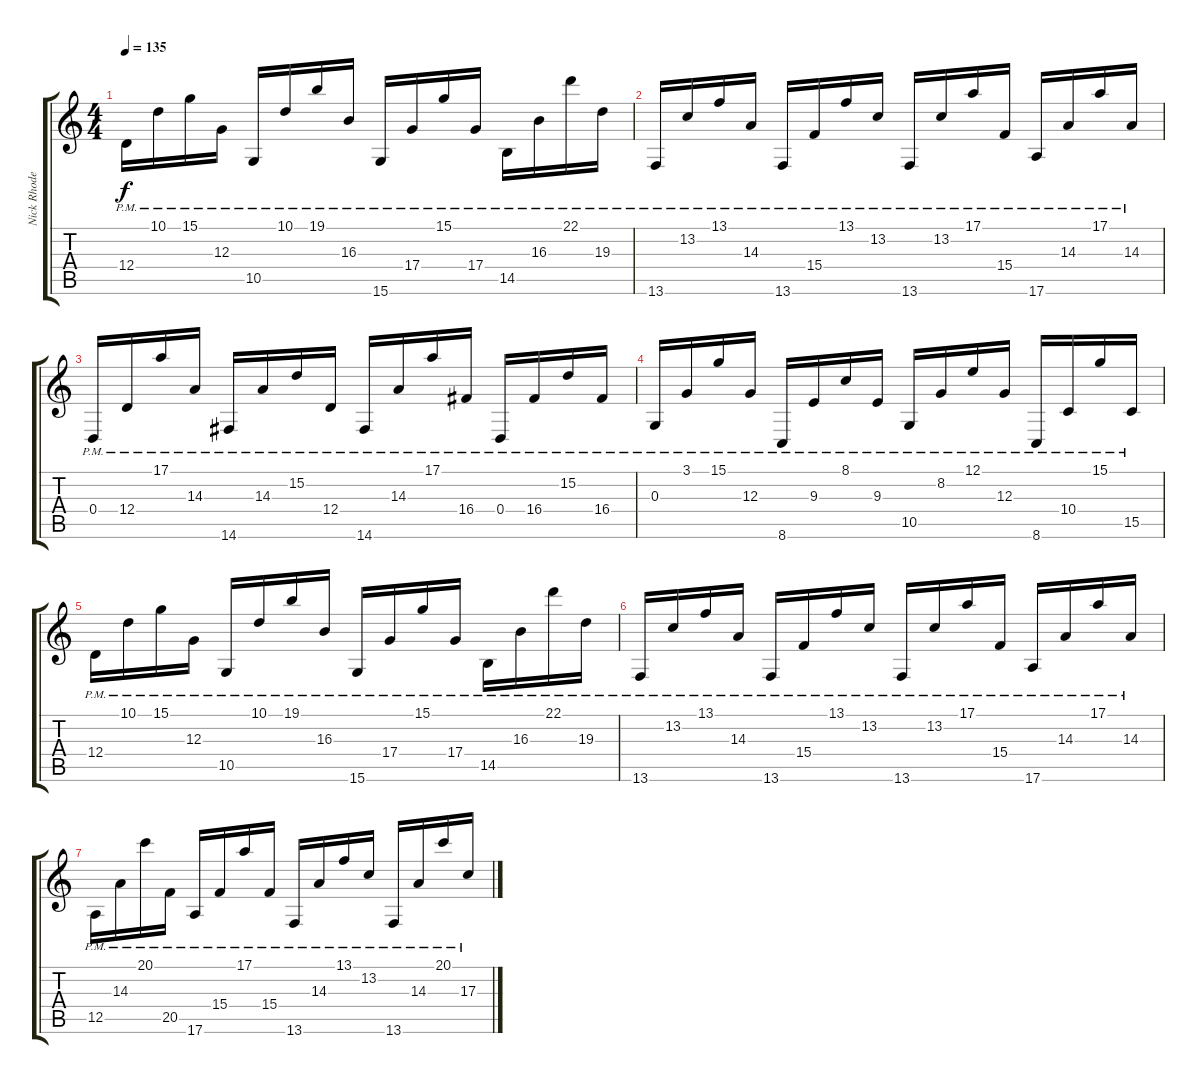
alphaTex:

\track ("Nick Rhodes" "Nick Rhode") {instrument lead1square}
\staff {score tabs}
\tuning (E4 B3 G3 D3 A2 E2) {hide}
\ts (4 4)
\tempo 135
\clef g2
\ks c
12.4{pm}.16{dy f} 10.1{pm}.16 15.1{pm}.16 12.3{pm}.16 10.5{pm}.16 10.1{pm}.16 19.1{pm}.16 16.3{pm}.16 15.6{pm}.16 17.4{pm}.16 15.1{pm}.16 17.4{pm}.16 14.5{pm}.16 16.3{pm}.16 22.1{pm}.16 19.3{pm}.16 |
13.6{pm}.16 13.2{pm}.16 13.1{pm}.16 14.3{pm}.16 13.6{pm}.16 15.4{pm}.16 13.1{pm}.16 13.2{pm}.16 13.6{pm}.16 13.2{pm}.16 17.1{pm}.16 15.4{pm}.16 17.6{pm}.16 14.3{pm}.16 17.1{pm}.16 14.3{pm}.16 |
0.4{pm}.16 12.4{pm}.16 17.1{pm}.16 14.3{pm}.16 14.6{pm}.16 14.3{pm}.16 15.2{pm}.16 12.4{pm}.16 14.6{pm}.16 14.3{pm}.16 17.1{pm}.16 16.4{pm}.16 0.4{pm}.16 16.4{pm}.16 15.2{pm}.16 16.4{pm}.16 |
0.3{pm}.16 3.1{pm}.16 15.1{pm}.16 12.3{pm}.16 8.6{pm}.16 9.3{pm}.16 8.1{pm}.16 9.3{pm}.16 10.5{pm}.16 8.2{pm}.16 12.1{pm}.16 12.3{pm}.16 8.6{pm}.16 10.4{pm}.16 15.1{pm}.16 15.5{pm}.16 |
12.4{pm}.16 10.1{pm}.16 15.1{pm}.16 12.3{pm}.16 10.5{pm}.16 10.1{pm}.16 19.1{pm}.16 16.3{pm}.16 15.6{pm}.16 17.4{pm}.16 15.1{pm}.16 17.4{pm}.16 14.5{pm}.16 16.3{pm}.16 22.1{pm}.16 19.3{pm}.16 |
13.6{pm}.16 13.2{pm}.16 13.1{pm}.16 14.3{pm}.16 13.6{pm}.16 15.4{pm}.16 13.1{pm}.16 13.2{pm}.16 13.6{pm}.16 13.2{pm}.16 17.1{pm}.16 15.4{pm}.16 17.6{pm}.16 14.3{pm}.16 17.1{pm}.16 14.3{pm}.16 |
12.5{pm}.16 14.3{pm}.16 20.1{pm}.16 20.5{pm}.16 17.6{pm}.16 15.4{pm}.16 17.1{pm}.16 15.4{pm}.16 13.6{pm}.16 14.3{pm}.16 13.1{pm}.16 13.2{pm}.16 13.6{pm}.16 14.3{pm}.16 20.1{pm}.16 17.3{pm}.16
